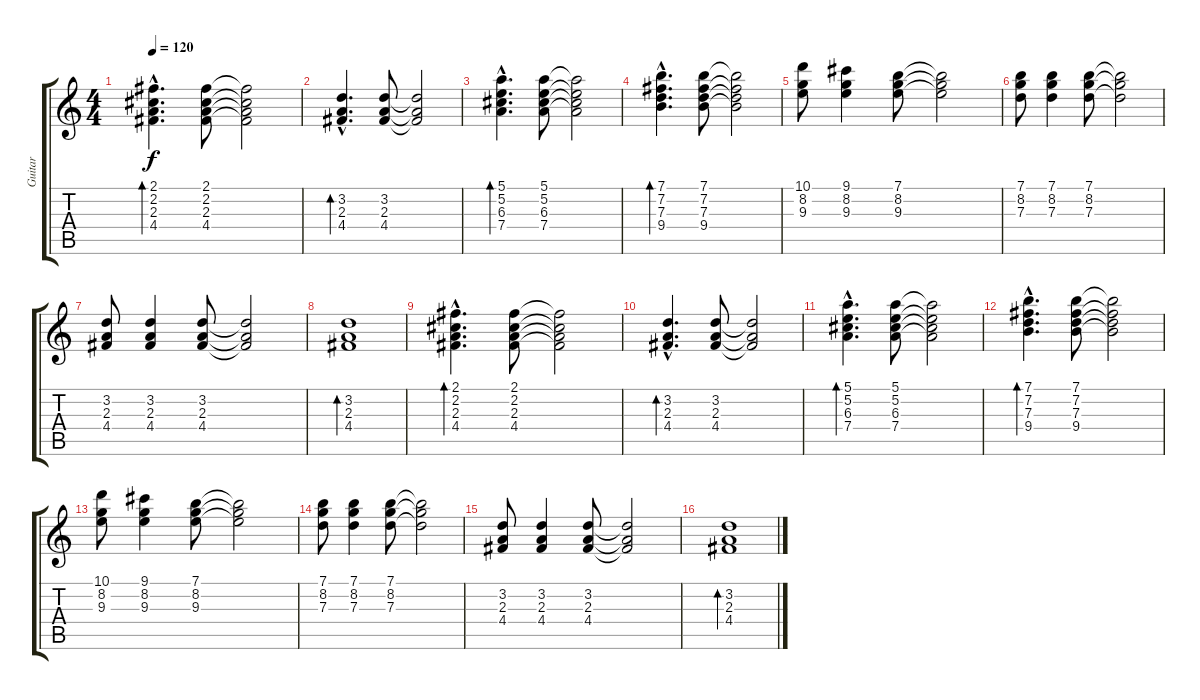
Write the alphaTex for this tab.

\track ("Guitar" "Guitar") {instrument electricguitarmuted}
\staff {score tabs}
\tuning (E4 B3 G3 D3 A2 E2) {hide}
\ts (4 4)
\tempo 120
\clef g2
\ks c
(2.1{hac} 2.2{hac} 2.3{hac} 4.4{hac}).4{d bd 120 dy f instrument electricguitarclean} (2.1 2.2 2.3 4.4).8 (2.1{t} 2.2{t} 2.3{t} 4.4{t}).2 |
(3.2{hac} 2.3{hac} 4.4{hac}).4{d bd 120} (3.2 2.3 4.4).8 (3.2{t} 2.3{t} 4.4{t}).2 |
(5.1{hac} 5.2{hac} 6.3{hac} 7.4{hac}).4{d bd 120} (5.1 5.2 6.3 7.4).8 (5.1{t} 5.2{t} 6.3{t} 7.4{t}).2 |
(7.1{hac} 7.2{hac} 7.3{hac} 9.4{hac}).4{d bd 120} (7.1 7.2 7.3 9.4).8 (7.1{t} 7.2{t} 7.3{t} 9.4{t}).2 |
(10.1 8.2 9.3).8 (9.1 8.2 9.3).4 (7.1 8.2 9.3).8 (7.1{t} 8.2{t} 9.3{t}).2 |
(7.1 8.2 7.3).8 (7.1 8.2 7.3).4 (7.1 8.2 7.3).8 (7.1{t} 8.2{t} 7.3{t}).2 |
(3.2 2.3 4.4).8 (3.2 2.3 4.4).4 (3.2 2.3 4.4).8 (3.2{t} 2.3{t} 4.4{t}).2 |
(3.2 2.3 4.4).1{bd 120} |
(2.1{hac} 2.2{hac} 2.3{hac} 4.4{hac}).4{d bd 120} (2.1 2.2 2.3 4.4).8 (2.1{t} 2.2{t} 2.3{t} 4.4{t}).2 |
(3.2{hac} 2.3{hac} 4.4{hac}).4{d bd 120} (3.2 2.3 4.4).8 (3.2{t} 2.3{t} 4.4{t}).2 |
(5.1{hac} 5.2{hac} 6.3{hac} 7.4{hac}).4{d bd 120} (5.1 5.2 6.3 7.4).8 (5.1{t} 5.2{t} 6.3{t} 7.4{t}).2 |
(7.1{hac} 7.2{hac} 7.3{hac} 9.4{hac}).4{d bd 120} (7.1 7.2 7.3 9.4).8 (7.1{t} 7.2{t} 7.3{t} 9.4{t}).2 |
(10.1 8.2 9.3).8 (9.1 8.2 9.3).4 (7.1 8.2 9.3).8 (7.1{t} 8.2{t} 9.3{t}).2 |
(7.1 8.2 7.3).8 (7.1 8.2 7.3).4 (7.1 8.2 7.3).8 (7.1{t} 8.2{t} 7.3{t}).2 |
(3.2 2.3 4.4).8 (3.2 2.3 4.4).4 (3.2 2.3 4.4).8 (3.2{t} 2.3{t} 4.4{t}).2 |
(3.2 2.3 4.4).1{bd 120}
